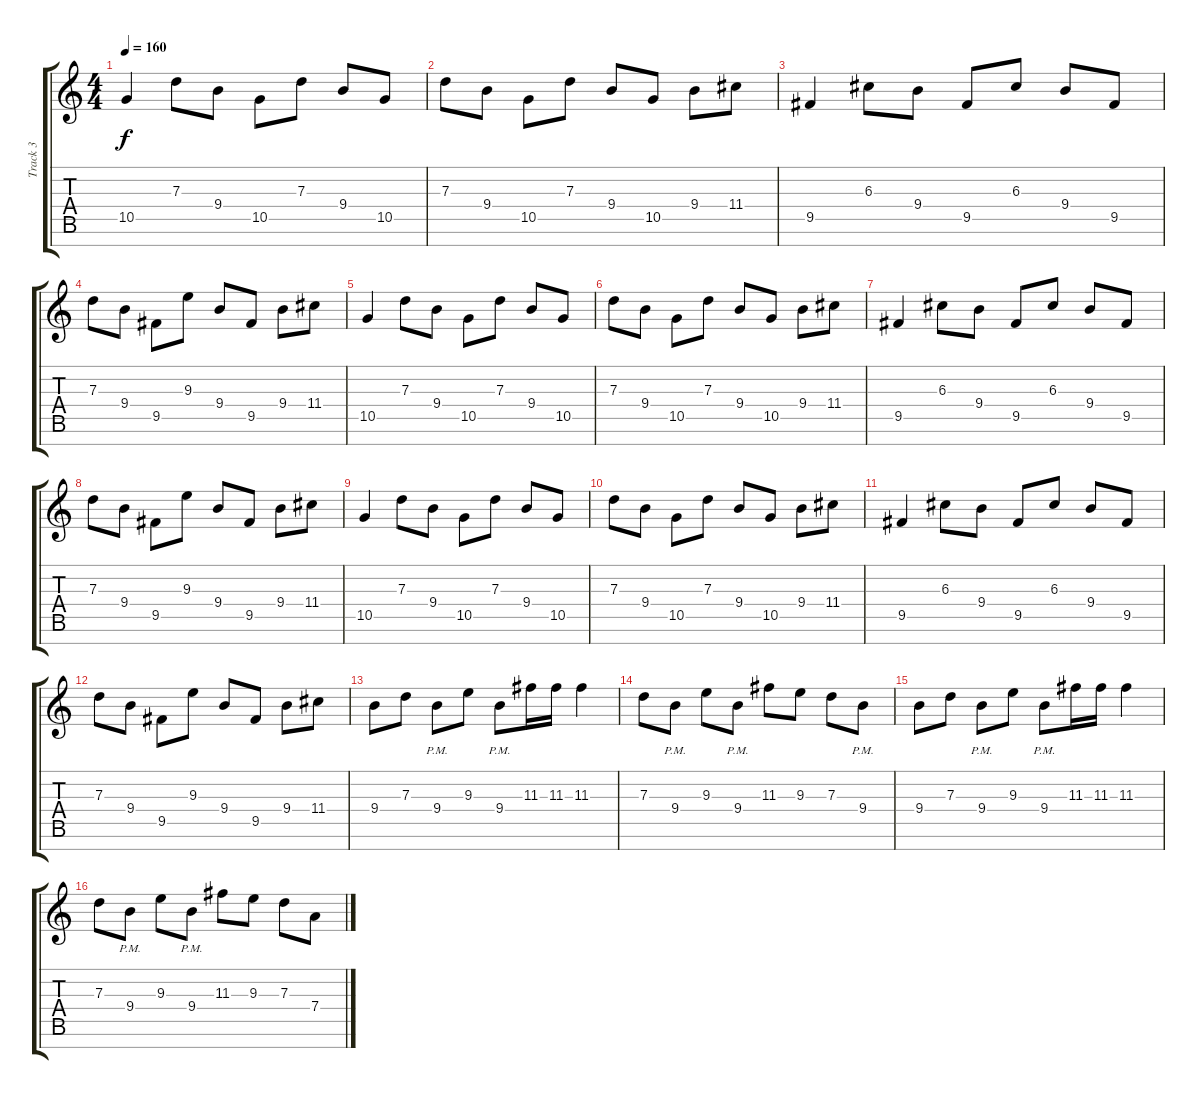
\track ("Track 3" "Track 3") {instrument distortionguitar}
\staff {score tabs}
\tuning (E4 B3 G3 D3 A2 E2 B1) {hide}
\ts (4 4)
\tempo 160
\clef g2
\ks c
10.5.4{dy f} 7.3.8 9.4.8 10.5.8 7.3.8 9.4.8 10.5.8 |
7.3.8 9.4.8 10.5.8 7.3.8 9.4.8 10.5.8 9.4.8 11.4.8 |
9.5.4 6.3.8 9.4.8 9.5.8 6.3.8 9.4.8 9.5.8 |
7.3.8 9.4.8 9.5.8 9.3.8 9.4.8 9.5.8 9.4.8 11.4.8 |
10.5.4 7.3.8 9.4.8 10.5.8 7.3.8 9.4.8 10.5.8 |
7.3.8 9.4.8 10.5.8 7.3.8 9.4.8 10.5.8 9.4.8 11.4.8 |
9.5.4 6.3.8 9.4.8 9.5.8 6.3.8 9.4.8 9.5.8 |
7.3.8 9.4.8 9.5.8 9.3.8 9.4.8 9.5.8 9.4.8 11.4.8 |
10.5.4 7.3.8 9.4.8 10.5.8 7.3.8 9.4.8 10.5.8 |
7.3.8 9.4.8 10.5.8 7.3.8 9.4.8 10.5.8 9.4.8 11.4.8 |
9.5.4 6.3.8 9.4.8 9.5.8 6.3.8 9.4.8 9.5.8 |
7.3.8 9.4.8 9.5.8 9.3.8 9.4.8 9.5.8 9.4.8 11.4.8 |
9.4.8 7.3.8 9.4{pm}.8 9.3.8 9.4{pm}.8 11.3.16 11.3.16 11.3.4 |
7.3.8 9.4{pm}.8 9.3.8 9.4{pm}.8 11.3.8 9.3.8 7.3.8 9.4{pm}.8 |
9.4.8 7.3.8 9.4{pm}.8 9.3.8 9.4{pm}.8 11.3.16 11.3.16 11.3.4 |
7.3.8 9.4{pm}.8 9.3.8 9.4{pm}.8 11.3.8 9.3.8 7.3.8 7.4.8
